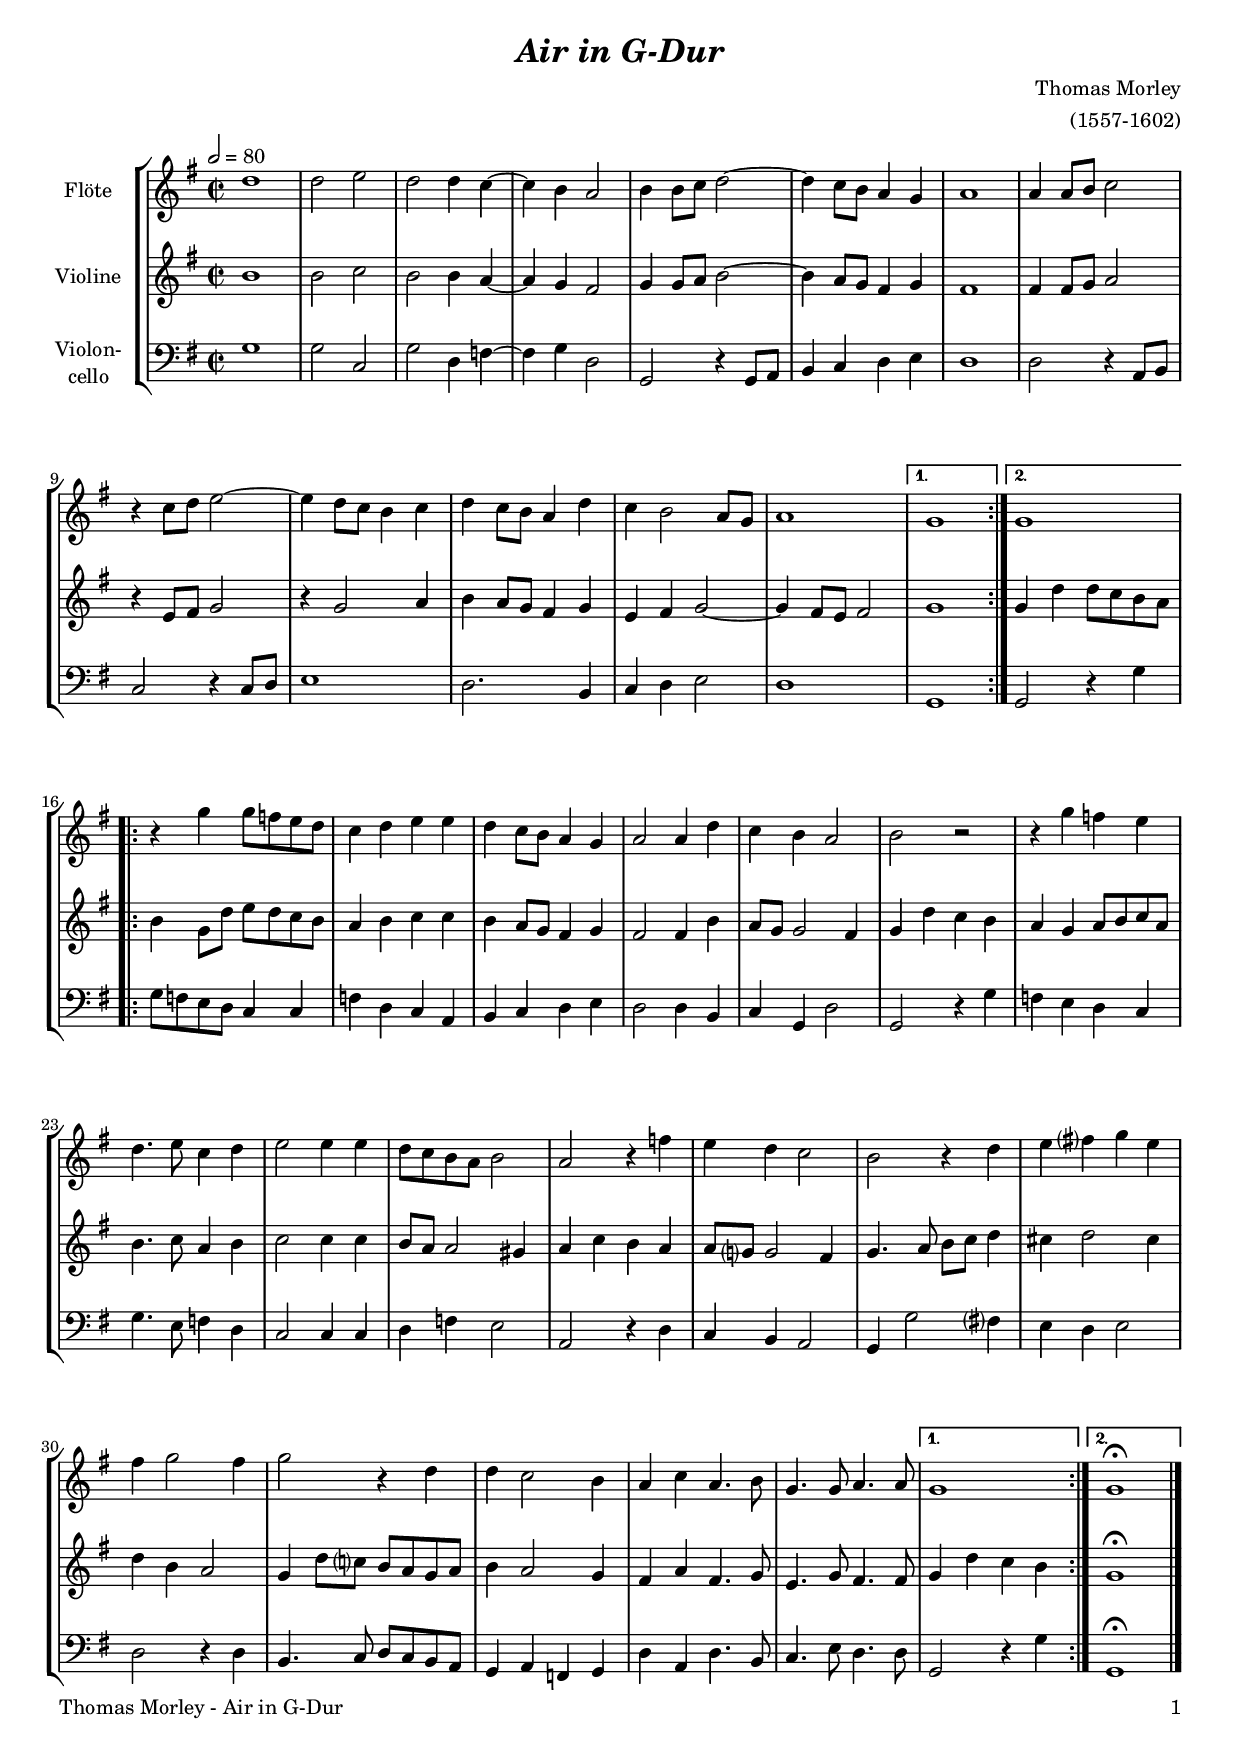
\version "2.24.4"
\include "deutsch.ly"

#(set-global-staff-size 17.75)

\header {
  title     = \markup \bold \italic "Air in G-Dur"
  composer  = "Thomas Morley"
  arranger  = "(1557-1602)"
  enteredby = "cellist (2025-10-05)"
%  piece     = ""
}

voiceconsts = {
  \key g \major
  \time 2/2
  \clef "treble"
%  \numericTimeSignature
  \compressEmptyMeasures
  % Set default beaming for all staves
%  \set Timing.beamExceptions = #'()
%  \set Timing.baseMoment     = #(ly:make-moment 1 4)
%  \set Timing.beatStructure  = #'(1 1 1)
  \tempo 2=80
}

mifl = "flute"
mist = "string ensemble 1"
mivl = "violin"
mivc = "cello"
mipz = "pizzicato strings"

rit = \mark \markup \box \italic "rit."


va = \relative c'' {
  \voiceconsts

  \repeat volta 2 {
    d1
    d2 e
    d d4 c~
    c h a2
    h4 h8 c d2~
    d4 c8 h a4 g
    a1

    a4 a8 h c2
    r4 c8 d e2~
    e4 d8 c h4 c
    d c8 h a4 d
    c h2 a8 g
    a1
  }
  \alternative {
    { g }
    { g }
  }

  \repeat volta 2 {
    r4 g' g8 f e d
    c4 d e e
    d c8 h a4 g
    a2 a4 d
    c h a2
    h r
    r4 g' f e

    d4. e8 c4 d
    e2 e4 e
    d8 c h a h2
    a r4 f'
    e d c2
    h r4 d
    e fis? g e

    fis g2 fis4
    g2 r4 d
    d c2 h4
    a c a4. h8
    g4. g8 a4. a8
  }
  \alternative {
    { g1 }
    { g\fermata }
  } \bar "|."
}

vb = \relative c'' {
  \voiceconsts

  \repeat volta 2 {
    h1
    h2 c
    h h4 a~
    a g fis2
    g4 g8 a h2~
    h4 a8 g fis4 g
    fis1

    fis4 fis8 g a2
    r4 e8 fis g2
    r4 g2 a4
    h a8 g fis4 g
    e fis g2~
    g4 fis8 e fis2
  }
  \alternative {
    { g1 }
    { g4 d' d8 c h a }
  }

  \repeat volta 2 {
    h4 g8 d' e d c h
    a4 h c c
    h a8 g fis4 g
    fis2 fis4 h
    a8 g g2 fis4
    g d' c h
    a g a8 h c a

    h4. c8 a4 h
    c2 c4 c
    h8 a a2 gis4
    a c h a
    a8 g? g2 fis4
    g4. a8 h c d4
    cis d2 cis4

    d h a2
    g4 d'8 c? h a g a
    h4 a2 g4
    fis a fis4. g8
    e4. g8 fis4. fis8
  }
  \alternative {
    { g4 d' c h }
    { g1\fermata }
  } \bar "|."
}

vc = \relative c' {
  \voiceconsts
  \clef "bass"

  \repeat volta 2 {
    g1
    g2 c,
    g' d4 f~
    f g d2
    g, r4 g8 a
    h4 c d e
    d1

    d2 r4 a8 h
    c2 r4 c8 d
    e1
    d2. h4
    c d e2
    d1
  }
  \alternative {
    { g, }
    { g2 r4 g' }
  }

  \repeat volta 2 {
    g8 f e d c4 c
    f d c a
    h c d e
    d2 d4 h
    c g d'2
    g, r4 g'
    f e d c

    g'4. e8 f4 d
    c2 c4 c
    d f e2
    a, r4 d
    c h a2
    g4 g'2 fis?4
    e d e2

    d r4 d
    h4. c8 d c h a
    g4 a f g
    d' a d4. h8
    c4. e8 d4. d8
  }
  \alternative {
    { g,2 r4 g' }
    { g,1\fermata }
  } \bar "|."
}


music = \new StaffGroup <<
      \new Staff {
	\set Staff.midiInstrument = \mifl
	\set Staff.instrumentName = \markup \center-column { "Flöte" }
	\transpose g g { \va }
      }

      \new Staff {
	\set Staff.midiInstrument = \mivl
	\set Staff.instrumentName = \markup \center-column { "Violine" }
	\transpose g g { \vb }
      }

      \new Staff {
	\set Staff.midiInstrument = \mivc
	\set Staff.instrumentName = \markup \center-column { "Violon-" "cello" }
	\transpose g g { \vc }
      }
>>

\book {
   \paper {
    print-page-number = ##t
    print-first-page-number = ##t
    ragged-last-bottom = ##f
    oddHeaderMarkup = \markup \null
    evenHeaderMarkup = \markup \null
    oddFooterMarkup = \markup {
      \fill-line {
        \if \should-print-page-number
        "Thomas Morley - Air in G-Dur" \fromproperty #'page:page-number-string
      }
    }
    evenFooterMarkup = \oddFooterMarkup
  } \score {
    \music
    \layout {}
  }

  \score {
    \unfoldRepeats \music

    \midi {
      \context {
        \Score
      }
    }
  }
}